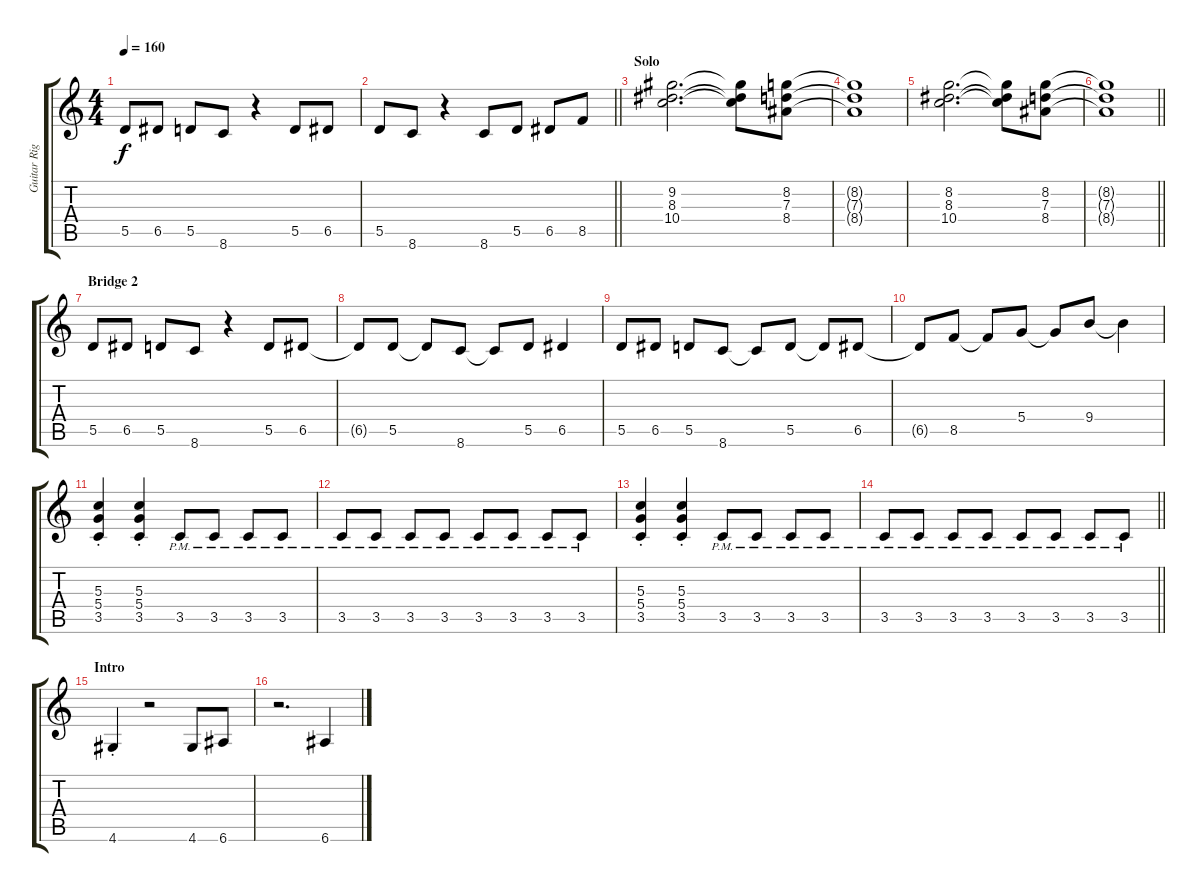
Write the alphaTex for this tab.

\track ("Guitar Right" "Guitar Rig") {instrument overdrivenguitar}
\staff {score tabs}
\tuning (E4 B3 G3 D3 A2 E2) {hide}
\ts (4 4)
\tempo 160
\clef g2
\ks c
5.5.8{dy f} 6.5.8 5.5.8 8.6.8 r.4 5.5.8 6.5.8 |
\barLineRight lightlight
5.5.8 8.6.8 r.4 8.6.8 5.5.8 6.5.8 8.5.8 |
\section ("" "Solo")
(9.2 8.3 10.4).2{d} (9.2{t} 8.3{t} 10.4{t}).8 (8.2 7.3 8.4).8 |
(8.2{t} 7.3{t} 8.4{t}).1 |
(8.2 8.3 10.4).2{d} (8.2{t} 8.3{t} 10.4{t}).8 (8.2 7.3 8.4).8 |
\barLineRight lightlight
(8.2{t} 7.3{t} 8.4{t}).1 |
\section ("" "Bridge 2")
5.5.8 6.5.8 5.5.8 8.6.8 r.4 5.5.8 6.5.8 |
6.5{t}.8 5.5.8 5.5{t}.8 8.6.8 8.6{t}.8 5.5.8 6.5.4 |
5.5.8 6.5.8 5.5.8 8.6.8 8.6{t}.8 5.5.8 5.5{t}.8 6.5.8 |
6.5{t}.8 8.5.8 8.5{t}.8 5.4.8 5.4{t}.8 9.4.8 9.4{t}.4 |
(5.3{st} 5.4{st} 3.5{st}).4 (5.3{st} 5.4{st} 3.5{st}).4 3.5{pm}.8 3.5{pm}.8 3.5{pm}.8 3.5{pm}.8 |
3.5{pm}.8 3.5{pm}.8 3.5{pm}.8 3.5{pm}.8 3.5{pm}.8 3.5{pm}.8 3.5{pm}.8 3.5{pm}.8 |
(5.3{st} 5.4{st} 3.5{st}).4 (5.3{st} 5.4{st} 3.5{st}).4 3.5{pm}.8 3.5{pm}.8 3.5{pm}.8 3.5{pm}.8 |
\barLineRight lightlight
3.5{pm}.8 3.5{pm}.8 3.5{pm}.8 3.5{pm}.8 3.5{pm}.8 3.5{pm}.8 3.5{pm}.8 3.5{pm}.8 |
\section ("" "Intro")
4.6{st}.4 r.2 4.6.8 6.6.8 |
r.2{d} 6.6.4
